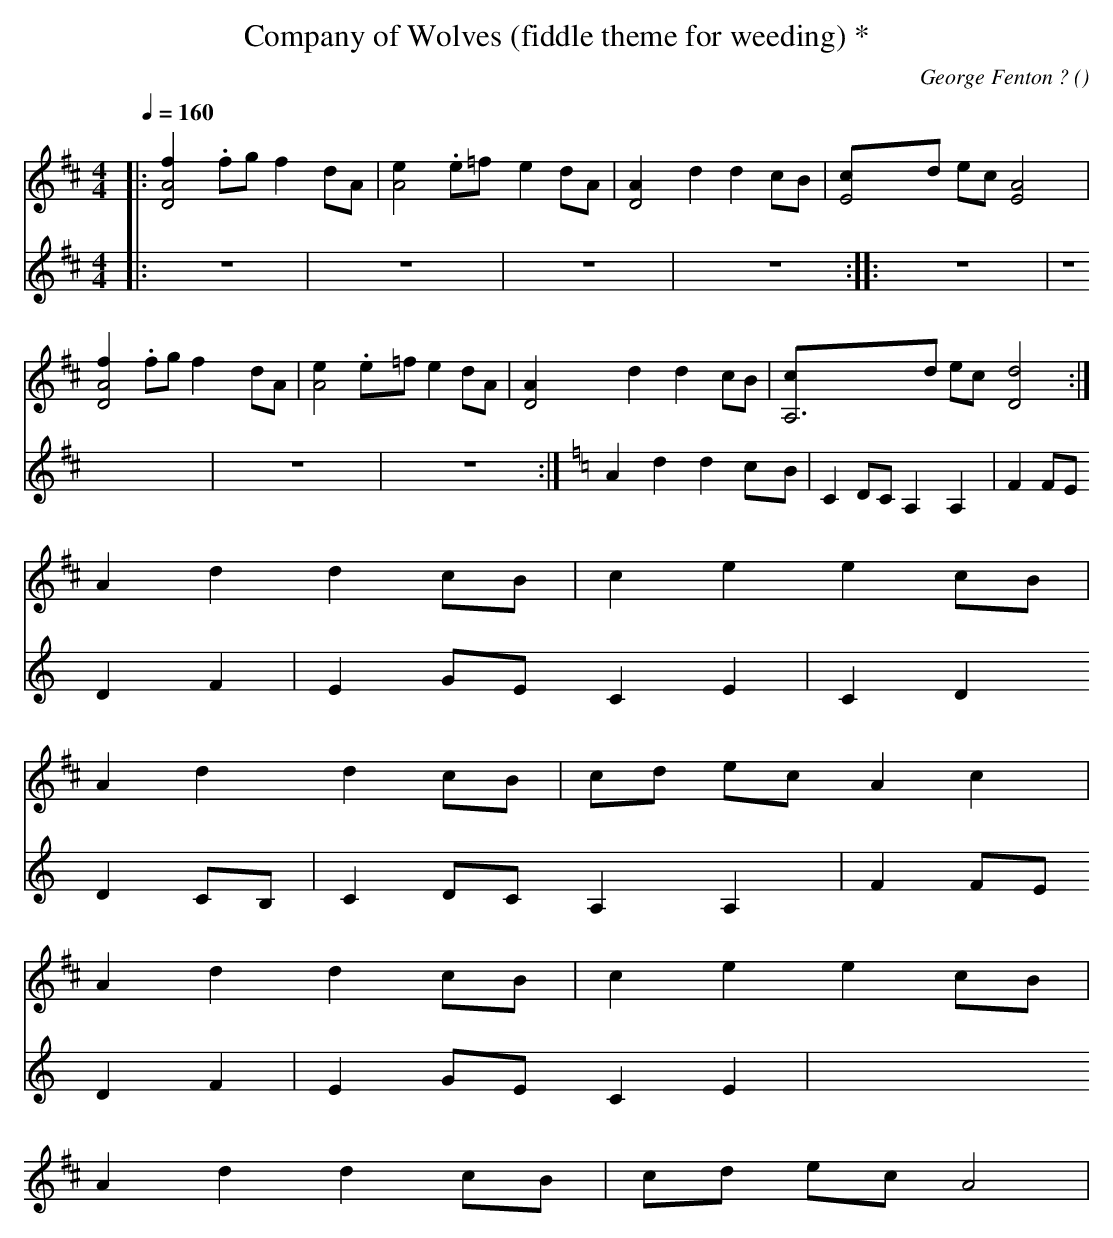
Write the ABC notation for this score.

X:1
T:Company of Wolves (fiddle theme for weeding) *
C:George Fenton ?
O:
M:4/4
L:1/8
Q:1/4=160
K:D
V:1
|: [D4A4 f2 ] .fg f2 dA | [A4e2] .e=f e2 dA | [D4A2] d2 d2 cB | [E4c]d ec [E4A4] |
[D4A4 f2 ] .fg f2 dA | [A4e2] .e=f e2 dA | [D4A2] d2 d2 cB | [A,6c]d ec [D4d4] :|
V:2
|: z8 | z8 | z8 | z8 :|
|: z8 | z8 | z8 | z8 :|
K:C
V:1
A2 d2 d2 cB | c2 e2 e2 cB |
A2 d2 d2 cB | cd ec A2 c2|
A2 d2 d2 cB | c2 e2 e2 cB |
A2 d2 d2 cB | cd ec A4 |
V:2
A2 d2 d2 cB | C2 DC A,2 A,2 |
F2 FE D2 F2 | E2 GE C2 E2 |
C2 D2 D2 CB,| C2 DC A,2 A,2 |
F2 FE D2 F2 | E2 GE C2 E2 |
